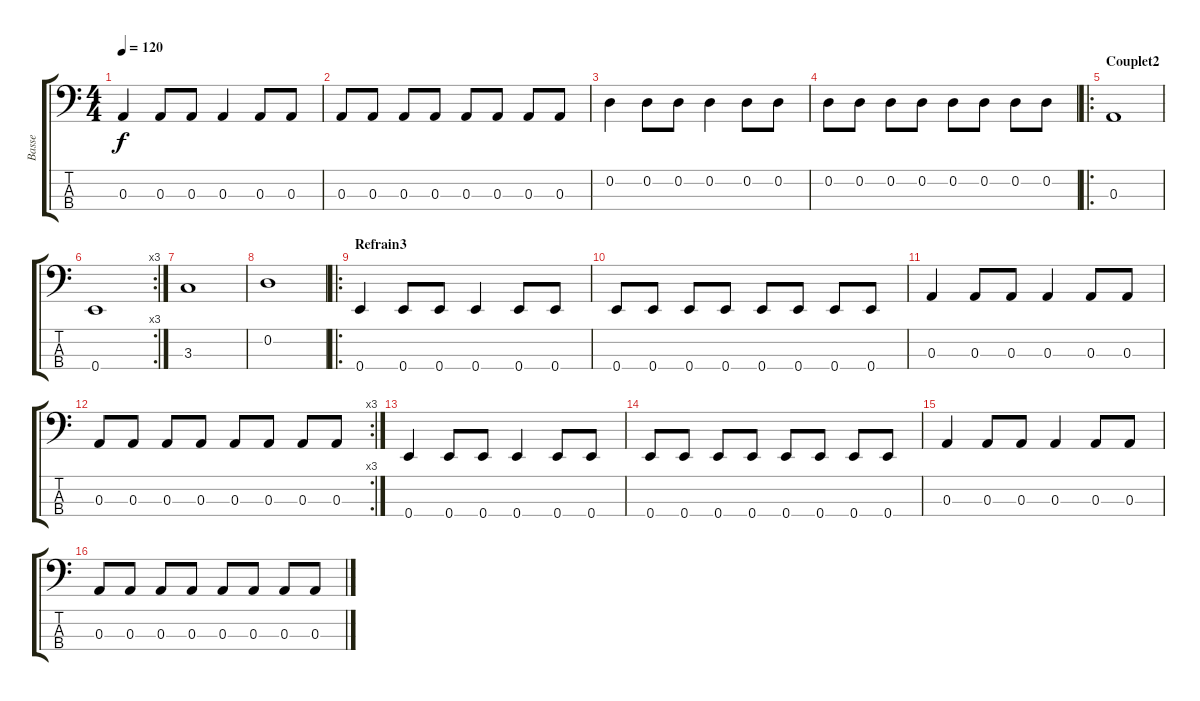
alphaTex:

\track ("Basse" "Basse") {instrument acousticbass}
\staff {score tabs}
\tuning (G2 D2 A1 E1) {hide}
\ts (4 4)
\tempo 120
\clef f4
\ks c
0.3.4{dy f} 0.3.8 0.3.8 0.3.4 0.3.8 0.3.8 |
0.3.8 0.3.8 0.3.8 0.3.8 0.3.8 0.3.8 0.3.8 0.3.8 |
0.2.4 0.2.8 0.2.8 0.2.4 0.2.8 0.2.8 |
0.2.8 0.2.8 0.2.8 0.2.8 0.2.8 0.2.8 0.2.8 0.2.8 |
\ro
\section ("" "Couplet2")
0.3.1 |
\rc 3
0.4.1 |
3.3.1 |
0.2.1 |
\ro
\section ("" "Refrain3")
0.4.4 0.4.8 0.4.8 0.4.4 0.4.8 0.4.8 |
0.4.8 0.4.8 0.4.8 0.4.8 0.4.8 0.4.8 0.4.8 0.4.8 |
0.3.4 0.3.8 0.3.8 0.3.4 0.3.8 0.3.8 |
\rc 3
0.3.8 0.3.8 0.3.8 0.3.8 0.3.8 0.3.8 0.3.8 0.3.8 |
0.4.4 0.4.8 0.4.8 0.4.4 0.4.8 0.4.8 |
0.4.8 0.4.8 0.4.8 0.4.8 0.4.8 0.4.8 0.4.8 0.4.8 |
0.3.4 0.3.8 0.3.8 0.3.4 0.3.8 0.3.8 |
0.3.8 0.3.8 0.3.8 0.3.8 0.3.8 0.3.8 0.3.8 0.3.8
